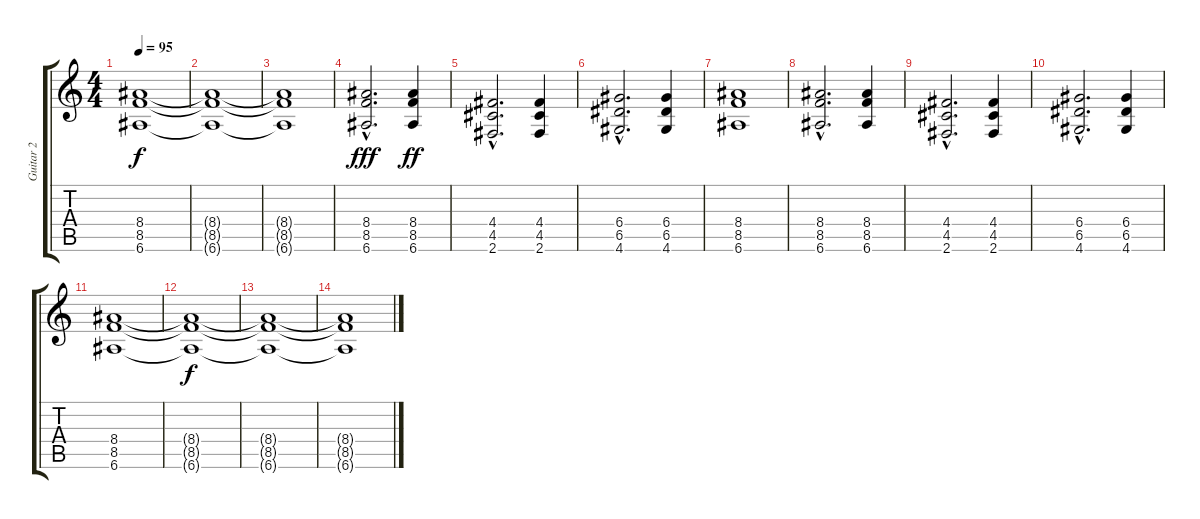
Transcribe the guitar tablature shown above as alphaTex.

\track ("Guitar 2" "Guitar 2") {instrument distortionguitar}
\staff {score tabs}
\tuning (E4 B3 G3 D3 A2 E2) {hide}
\ts (4 4)
\tempo 95
\clef g2
\ks c
(8.4{t} 8.5{t} 6.6{t}).1{dy f} |
(8.4{t} 8.5{t} 6.6{t}).1 |
(8.4{t} 8.5{t} 6.6{t}).1 |
(8.4{hac} 8.5{hac} 6.6{hac}).2{d dy fff} (8.4 8.5 6.6).4{dy ff} |
(4.4{hac} 4.5{hac} 2.6{hac}).2{d} (4.4 4.5 2.6).4 |
(6.4{hac} 6.5{hac} 4.6{hac}).2{d} (6.4 6.5 4.6).4 |
(8.4 8.5 6.6).1 |
(8.4{hac} 8.5{hac} 6.6{hac}).2{d} (8.4 8.5 6.6).4 |
(4.4{hac} 4.5{hac} 2.6{hac}).2{d} (4.4 4.5 2.6).4 |
(6.4{hac} 6.5{hac} 4.6{hac}).2{d} (6.4 6.5 4.6).4 |
(8.4 8.5 6.6).1 |
(8.4{t} 8.5{t} 6.6{t}).1{dy f} |
(8.4{t} 8.5{t} 6.6{t}).1 |
(8.4{t} 8.5{t} 6.6{t}).1
